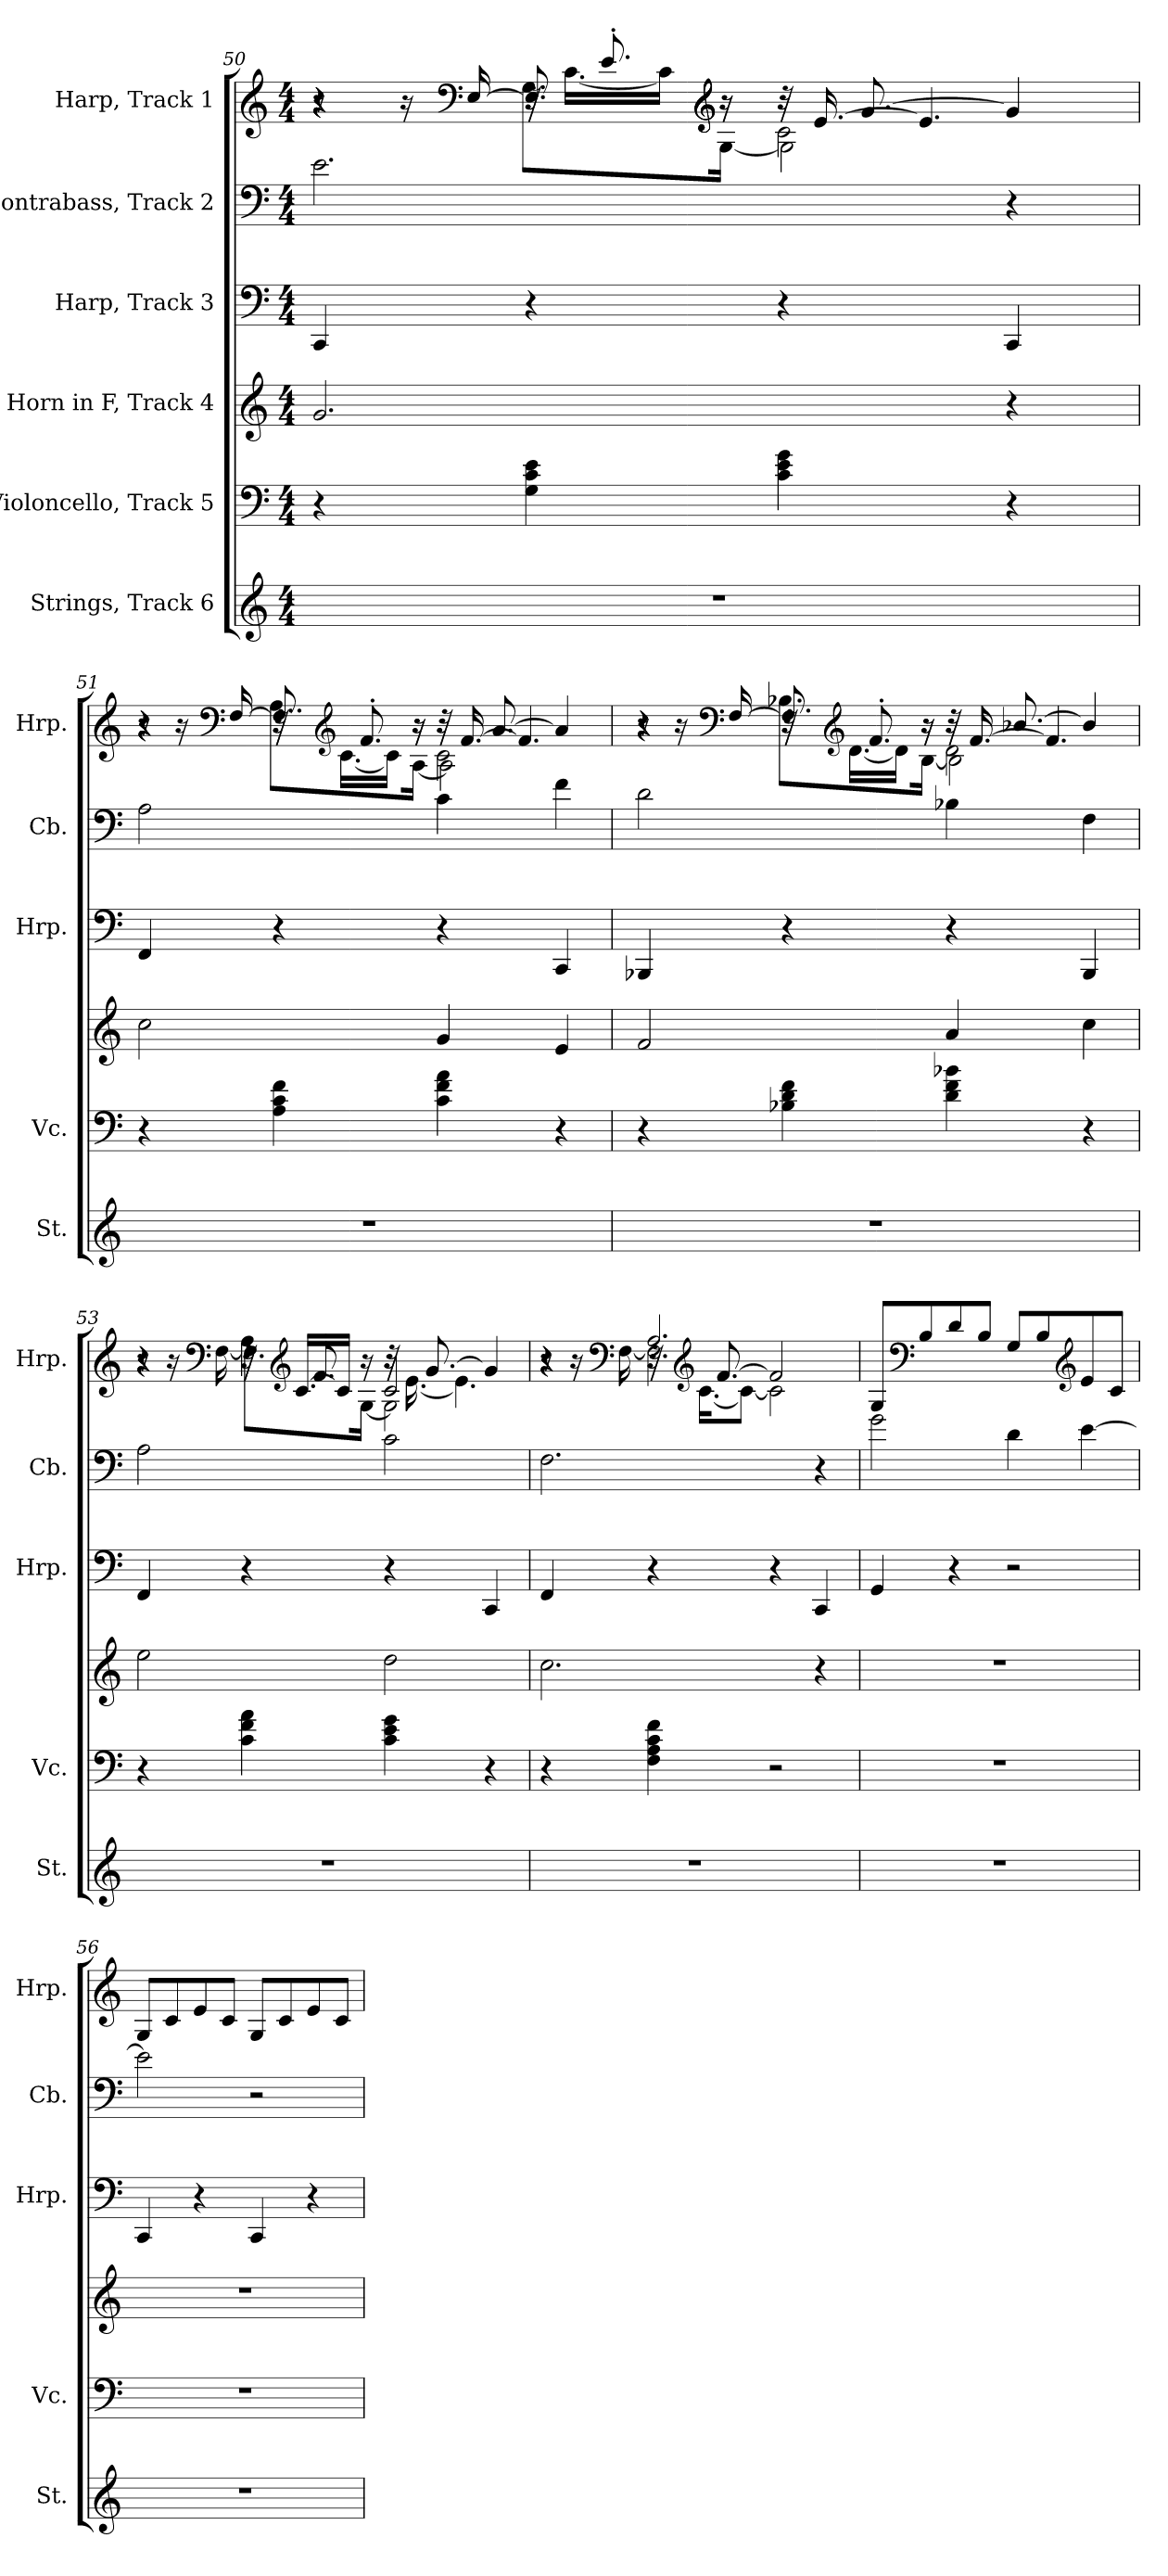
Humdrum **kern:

**kern	**kern	**kern	**kern	**kern	**kern
*part6	*part5	*part4	*part3	*part2	*part1
*staff6	*staff5	*staff4	*staff3	*staff2	*staff1
*I"Strings, Track 6	*I"Violoncello, Track 5	*I"Horn in F, Track 4	*I"Harp, Track 3	*I"Contrabass, Track 2	*I"Harp, Track 1
*I'St.	*I'Vc.	*	*I'Hrp.	*I'Cb.	*I'Hrp.
!!LO:PB:g=z
*clefG2	*clefF4	*clefG2	*clefF4	*clefF4	*clefG2
*	*	*ITrd4c7	*	*ITrd7c12	*
*k[]	*k[]	*k[b-]	*k[]	*k[]	*k[]
*M4/4	*M4/4	*M4/4	*M4/4	*M4/4	*M4/4
=50	=50	=50	=50	=50	=50
*	*	*	*	*	*^
*	*	*	*	*	*	*^
*	*	*	*	*	*	*	*^
1r	4r	2.c/	4CC/	2.E\	4r	4r	8r	4r
.	.	.	.	.	.	.	16r	.
*	*	*	*	*	*clefF4	*	*	*
.	.	.	.	.	.	.	[16E/	.
.	4G\ 4c\ 4e\	.	4r	.	16r	32r	8.E/]	8.G\L
.	.	.	.	.	.	[16.c\LL	.	.
.	.	.	.	.	8.e'/	.	.	.
.	.	.	.	.	.	16c\JJ]	.	.
*	*	*	*	*	*clefG2	*	*	*
.	.	.	.	.	.	16r	16r	[16G\Jk
.	4c\ 4e\ 4g\	.	4r	.	16r	2c\	32r	2G\]
.	.	.	.	.	.	.	[16.e/	.
.	.	.	.	.	[8.g/	.	.	.
.	.	.	.	.	.	.	4.e/]	.
.	4r	4r	4CC/	4r	4g/]	.	.	.
!!LO:LB:g=z	!!	!!	!!
=51	=51	=51	=51	=51	=51	=51	=51	=51
1r	4r	2f\	4FF/	2AA\	4r	4r	8r	4r
.	.	.	.	.	.	.	16r	.
*	*	*	*	*	*clefF4	*	*	*
.	.	.	.	.	.	.	[16F/	.
.	4A\ 4c\ 4f\	.	4r	.	16r	32r	8.F/]	8.A\L
*	*	*	*	*	*clefG2	*	*	*
.	.	.	.	.	.	[16.c\LL	.	.
.	.	.	.	.	8.f'/	.	.	.
.	.	.	.	.	.	16c\JJ]	.	.
.	.	.	.	.	.	16r	16r	[16A\Jk
.	4c\ 4f\ 4a\	4c/	4r	4C\	16r	2c\	32r	2A\]
.	.	.	.	.	.	.	[16.f/	.
.	.	.	.	.	[8.a/	.	.	.
.	.	.	.	.	.	.	4.f/]	.
.	4r	4A/	4CC/	4F\	4a/]	.	.	.
!!LO:PB:g=z	!!	!!	!!
=52	=52	=52	=52	=52	=52	=52	=52	=52
1r	4r	2B-/	4BBB-X/	2D\	4r	4r	8r	4r
.	.	.	.	.	.	.	16r	.
*	*	*	*	*	*clefF4	*	*	*
.	.	.	.	.	.	.	[16F/	.
.	4B-X\ 4d\ 4f\	.	4r	.	16r	32r	8.F/]	8.B-X\L
*	*	*	*	*	*clefG2	*	*	*
.	.	.	.	.	.	[16.d\LL	.	.
.	.	.	.	.	8.f'/	.	.	.
.	.	.	.	.	.	16d\JJ]	.	.
.	.	.	.	.	.	16r	16r	[16B-\Jk
.	4d\ 4f\ 4b-X\	4d/	4r	4BB-X\	16r	2d\	32r	2B-\]
.	.	.	.	.	.	.	[16.f/	.
.	.	.	.	.	[8.b-X/	.	.	.
.	.	.	.	.	.	.	4.f/]	.
.	4r	4f\	4BBB-/	4FF\	4b-/]	.	.	.
!!LO:LB:g=z	!!	!!	!!
=53	=53	=53	=53	=53	=53	=53	=53	=53
1r	4r	2a\	4FF/	2AA\	4r	4r	4r	8r
.	.	.	.	.	.	.	.	16r
*	*	*	*	*	*clefF4	*	*	*
.	.	.	.	.	.	.	.	[16F\
.	4c\ 4f\ 4a\	.	4r	.	16r	4A\	32r	8.F\L]
*	*	*	*	*	*clefG2	*	*	*
.	.	.	.	.	.	.	[16.c/LL	.
.	.	.	.	.	8.f'/	.	.	.
.	.	.	.	.	.	.	16c/JJ]	.
.	.	.	.	.	.	.	16r	[16G\Jk
.	4c\ 4e\ 4g\	2g\	4r	2C\	16r	32r	2c/	2G\]
.	.	.	.	.	.	[16.e\	.	.
.	.	.	.	.	[8.g/	.	.	.
.	.	.	.	.	.	4.e\]	.	.
.	4r	.	4CC/	.	4g/]	.	.	.
=54	=54	=54	=54	=54	=54	=54	=54	=54
1r	4r	2.f\	4FF/	2.FF\	4r	4r	4r	8r
.	.	.	.	.	.	.	.	16r
*	*	*	*	*	*clefF4	*	*	*
.	.	.	.	.	.	.	.	[16F\
.	4F\ 4A\ 4c\ 4f\	.	4r	.	16r	32r	2.A/	2.F\]
*	*	*	*	*	*clefG2	*	*	*
.	.	.	.	.	.	[16.c\KL	.	.
.	.	.	.	.	[8.f/	.	.	.
.	.	.	.	.	.	8c\J_	.	.
.	2r	.	4r	.	2f/]	2c\]	.	.
.	.	4r	4CC/	4r	.	.	.	.
*	*	*	*	*	*v	*v	*v	*v
!!LO:PB:g=z
=55	=55	=55	=55	=55	=55
1r	1r	1r	4GG/	2G\	8G/L
*	*	*	*	*	*clefF4
.	.	.	.	.	8B/
.	.	.	4r	.	8d/
.	.	.	.	.	8B/J
.	.	.	2r	4D\	8G/L
.	.	.	.	.	8B/
*	*	*	*	*	*clefG2
.	.	.	.	[4E\	8e/
.	.	.	.	.	8c/J
=56	=56	=56	=56	=56	=56
1r	1r	1r	4CC/	2E\]	8G/L
.	.	.	.	.	8c/
.	.	.	4r	.	8e/
.	.	.	.	.	8c/J
.	.	.	4CC/	2r	8G/L
.	.	.	.	.	8c/
.	.	.	4r	.	8e/
.	.	.	.	.	8c/J
=	=	=	=	=	=
*-	*-	*-	*-	*-	*-
